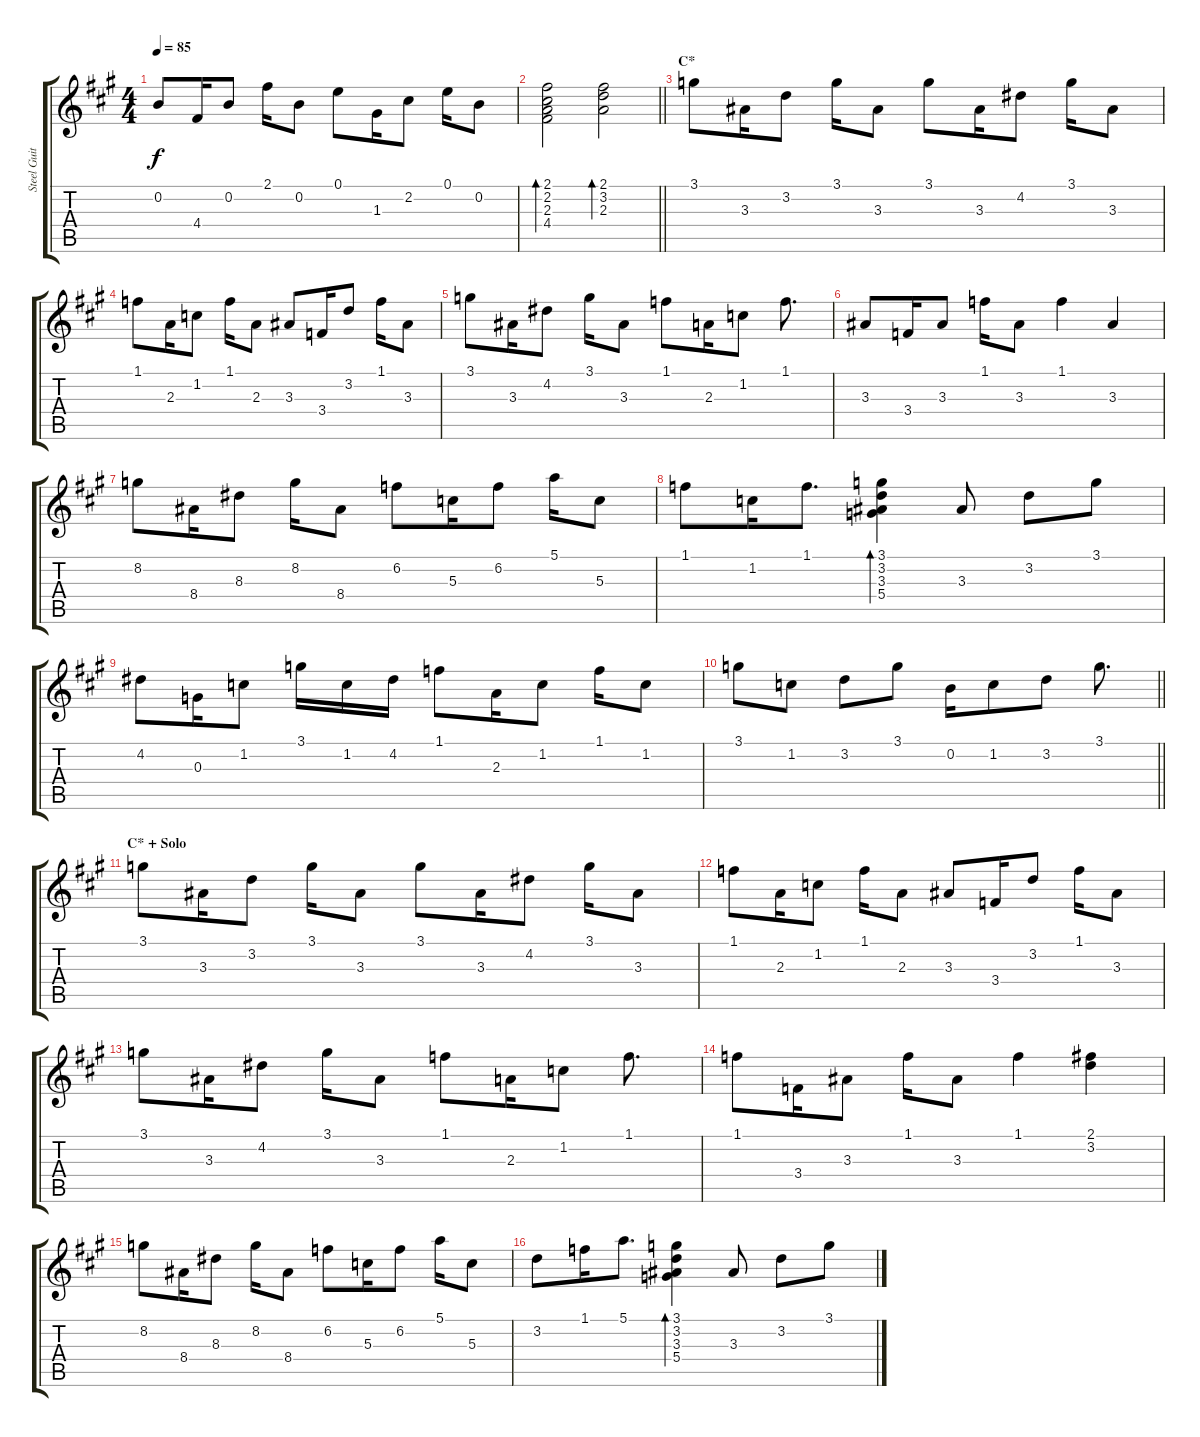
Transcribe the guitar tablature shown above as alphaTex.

\track ("Steel Guitar" "Steel Guit") {instrument acousticguitarsteel}
\staff {score tabs}
\tuning (E4 B3 G3 D3 A2 E2) {hide}
\ts (4 4)
\tempo 85
\clef g2
\ks a
0.2.8{dy f} 4.4.16 0.2.8 2.1.16 0.2.8 0.1.8 1.3.16 2.2.8 0.1.16 0.2.8 |
\barLineRight lightlight
(2.1 2.2 2.3 4.4).2{bd 60} (2.1 3.2 2.3).2{bd 60} |
\section ("" "C*")
3.1.8 3.3.16 3.2.8 3.1.16 3.3.8 3.1.8 3.3.16 4.2.8 3.1.16 3.3.8 |
1.1.8 2.3.16 1.2.8 1.1.16 2.3.8 3.3.8 3.4.16 3.2.8 1.1.16 3.3.8 |
3.1.8 3.3.16 4.2.8 3.1.16 3.3.8 1.1.8 2.3.16 1.2.8 1.1.8{d} |
3.3.8 3.4.16 3.3.8 1.1.16 3.3.8 1.1.4 3.3.4 |
8.2.8 8.4.16 8.3.8 8.2.16 8.4.8 6.2.8 5.3.16 6.2.8 5.1.16 5.3.8 |
1.1.8 1.2.16 1.1.8{d} (3.1 3.2 3.3 5.4).4{bd 60} 3.3.8 3.2.8 3.1.8 |
4.2.8 0.3.16 1.2.8 3.1.16 1.2.16 4.2.16 1.1.8 2.3.16 1.2.8 1.1.16 1.2.8 |
\barLineRight lightlight
3.1.8 1.2.8 3.2.8 3.1.8 0.2.16 1.2.8 3.2.8 3.1.8{d} |
\section ("" "C* + Solo")
3.1.8 3.3.16 3.2.8 3.1.16 3.3.8 3.1.8 3.3.16 4.2.8 3.1.16 3.3.8 |
1.1.8 2.3.16 1.2.8 1.1.16 2.3.8 3.3.8 3.4.16 3.2.8 1.1.16 3.3.8 |
3.1.8 3.3.16 4.2.8 3.1.16 3.3.8 1.1.8 2.3.16 1.2.8 1.1.8{d} |
1.1.8 3.4.16 3.3.8 1.1.16 3.3.8 1.1.4 (2.1 3.2).4 |
8.2.8 8.4.16 8.3.8 8.2.16 8.4.8 6.2.8 5.3.16 6.2.8 5.1.16 5.3.8 |
3.2.8 1.1.16 5.1.8{d} (3.1 3.2 3.3 5.4).4{bd 60} 3.3.8 3.2.8 3.1.8
